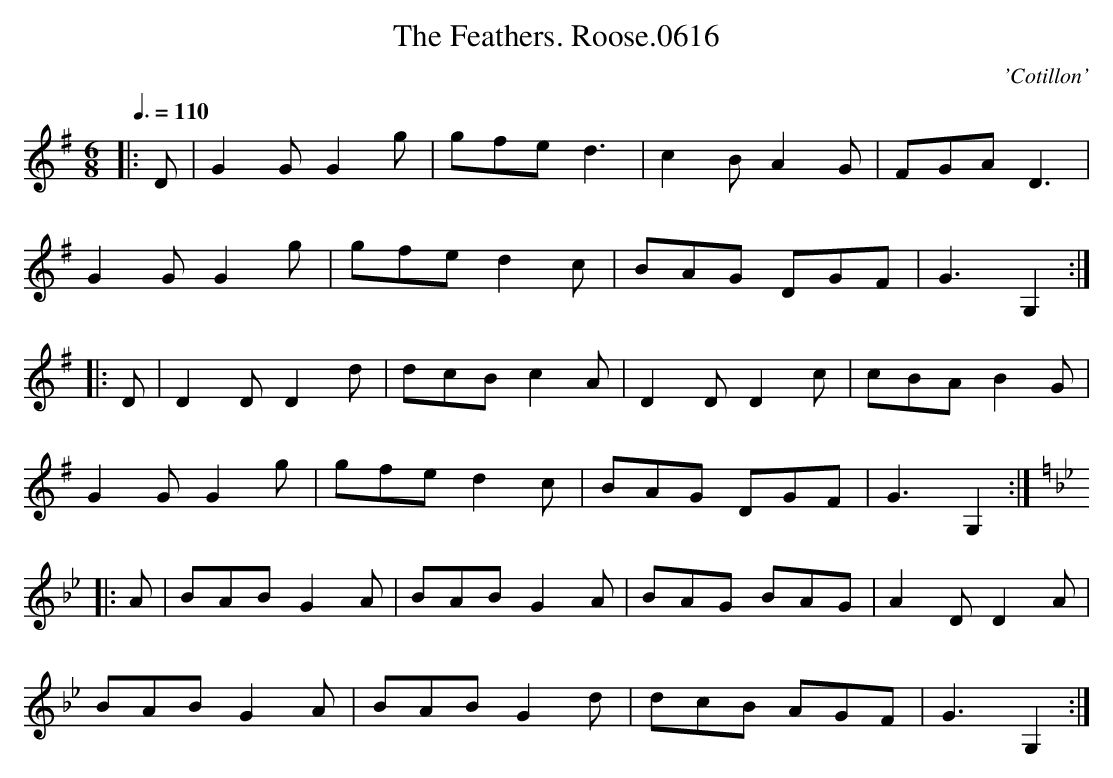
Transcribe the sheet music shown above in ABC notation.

X:1
T:Feathers. Roose.0616, The
C:'Cotillon'
M:6/8
L:1/8
Q:3/8=110
K:G
|:D|G2G G2g|gfe d3|c2B A2G|FGA D3|
G2G G2g|gfe d2c|BAG DGF|G3G,2:|
|:D|D2D D2d|dcB c2A|D2D D2c|cBA B2G|
G2G G2g|gfe d2c|BAG DGF|G3G,2:|
K:Bb
|:A|BAB G2A|BAB G2A|BAG BAG|A2D D2A|
BAB G2A|BAB G2d|dcB AGF|G3G,2:|
